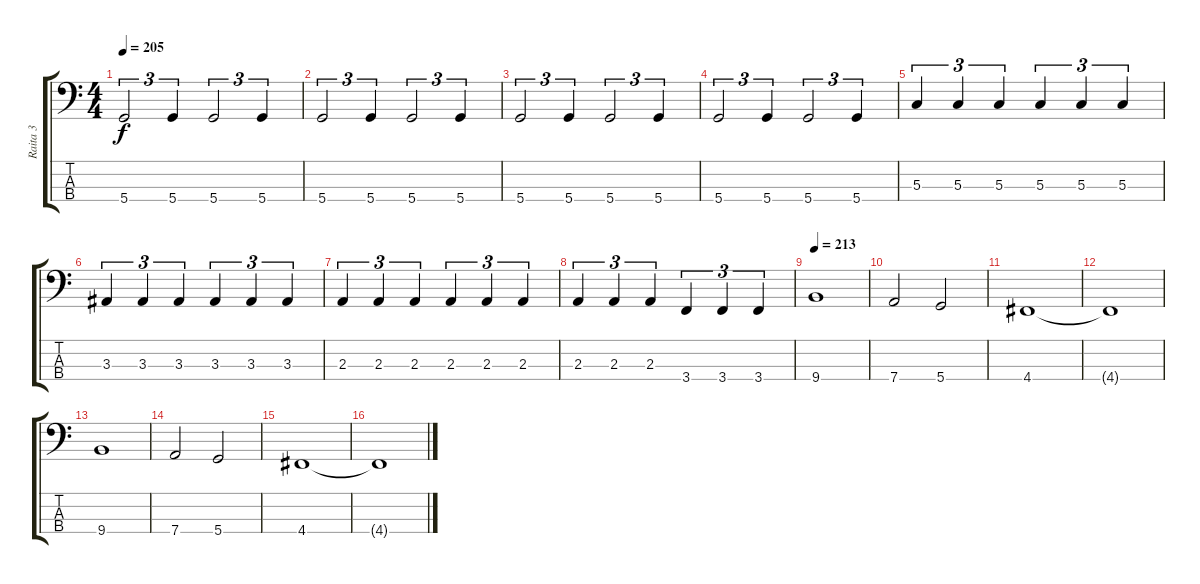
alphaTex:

\track ("Raita 3" "Raita 3") {instrument electricbassfinger}
\staff {score tabs}
\tuning (F2 C2 G1 D1) {hide}
\ts (4 4)
\tempo 205
\clef f4
\ks c
5.4.2{tu (3 2) dy f} 5.4.4{tu (3 2)} 5.4.2{tu (3 2)} 5.4.4{tu (3 2)} |
5.4.2{tu (3 2)} 5.4.4{tu (3 2)} 5.4.2{tu (3 2)} 5.4.4{tu (3 2)} |
5.4.2{tu (3 2)} 5.4.4{tu (3 2)} 5.4.2{tu (3 2)} 5.4.4{tu (3 2)} |
5.4.2{tu (3 2)} 5.4.4{tu (3 2)} 5.4.2{tu (3 2)} 5.4.4{tu (3 2)} |
5.3.4{tu (3 2)} 5.3.4{tu (3 2)} 5.3.4{tu (3 2)} 5.3.4{tu (3 2)} 5.3.4{tu (3 2)} 5.3.4{tu (3 2)} |
3.3.4{tu (3 2)} 3.3.4{tu (3 2)} 3.3.4{tu (3 2)} 3.3.4{tu (3 2)} 3.3.4{tu (3 2)} 3.3.4{tu (3 2)} |
2.3.4{tu (3 2)} 2.3.4{tu (3 2)} 2.3.4{tu (3 2)} 2.3.4{tu (3 2)} 2.3.4{tu (3 2)} 2.3.4{tu (3 2)} |
2.3.4{tu (3 2)} 2.3.4{tu (3 2)} 2.3.4{tu (3 2)} 3.4.4{tu (3 2)} 3.4.4{tu (3 2)} 3.4.4{tu (3 2)} |
\tempo 213
9.4.1 |
7.4.2 5.4.2 |
4.4.1 |
4.4{t}.1 |
9.4.1 |
7.4.2 5.4.2 |
4.4.1 |
4.4{t}.1
